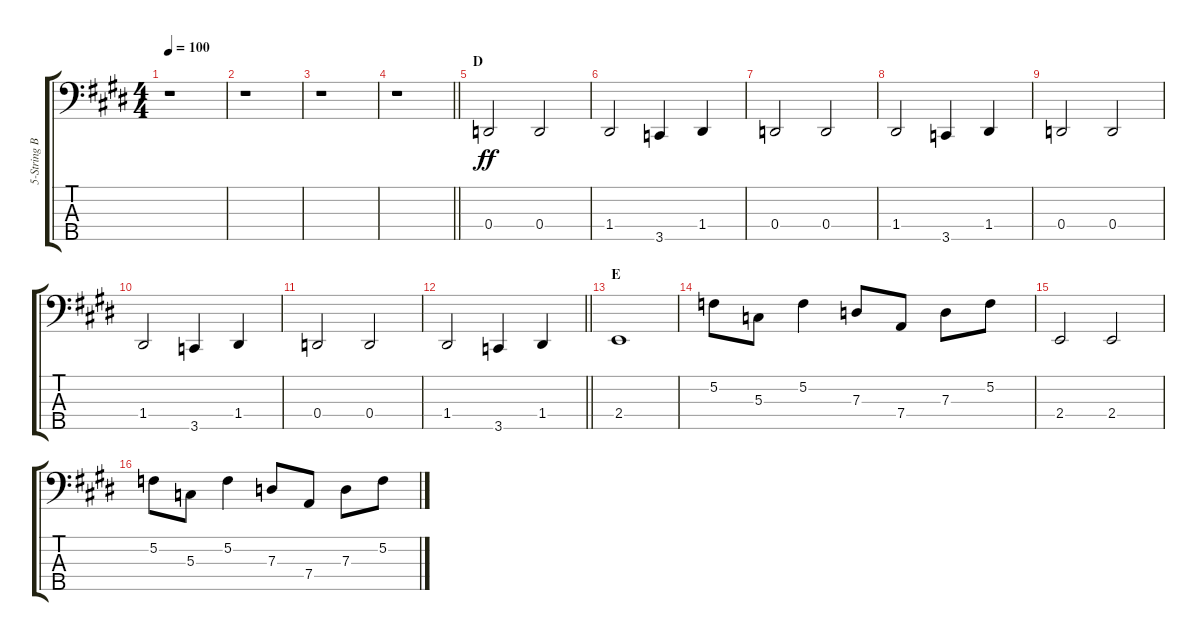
\track ("5-String Bass" "5-String B") {instrument electricbassfinger}
\staff {score tabs}
\tuning (F2 C2 G1 D1 A0) {hide}
\ts (4 4)
\tempo 100
\clef f4
\ks e
r.1{dy ff} |
r.1 |
r.1 |
\barLineRight lightlight
r.1 |
\section ("" "D")
0.4.2 0.4.2 |
1.4.2 3.5.4 1.4.4 |
0.4.2 0.4.2 |
1.4.2 3.5.4 1.4.4 |
0.4.2 0.4.2 |
1.4.2 3.5.4 1.4.4 |
0.4.2 0.4.2 |
\barLineRight lightlight
1.4.2 3.5.4 1.4.4 |
\section ("" "E")
2.4.1 |
5.2.8 5.3.8 5.2.4 7.3.8 7.4.8 7.3.8 5.2.8 |
2.4.2 2.4.2 |
5.2.8 5.3.8 5.2.4 7.3.8 7.4.8 7.3.8 5.2.8
